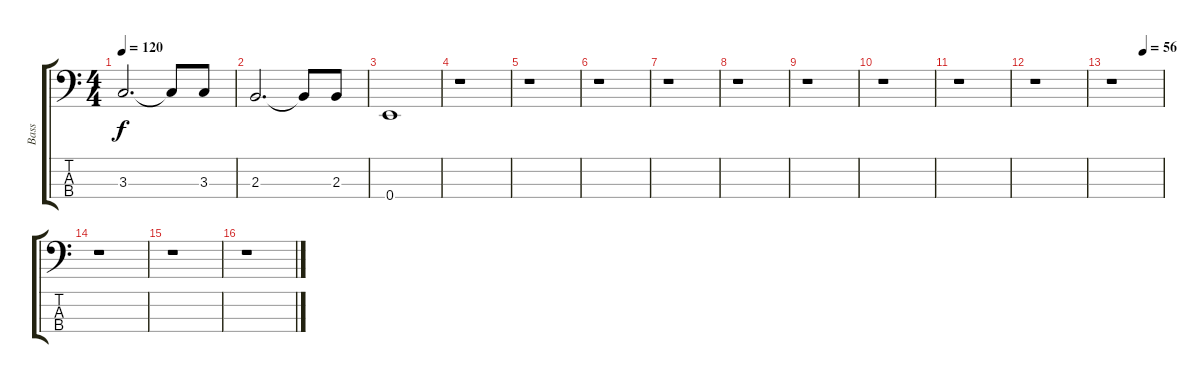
\track ("Bass" "Bass") {instrument electricbassfinger}
\staff {score tabs}
\tuning (G2 D2 A1 E1) {hide}
\ts (4 4)
\tempo 120
\clef f4
\ks c
3.3.2{d dy f} 3.3{t}.8 3.3.8 |
2.3.2{d} 2.3{t}.8 2.3.8 |
0.4.1 |
r.1 |
r.1 |
r.1 |
r.1 |
r.1 |
r.1 |
r.1 |
r.1 |
r.1 |
\tempo (56 0.625)
r.1 |
r.1 |
r.1 |
r.1
